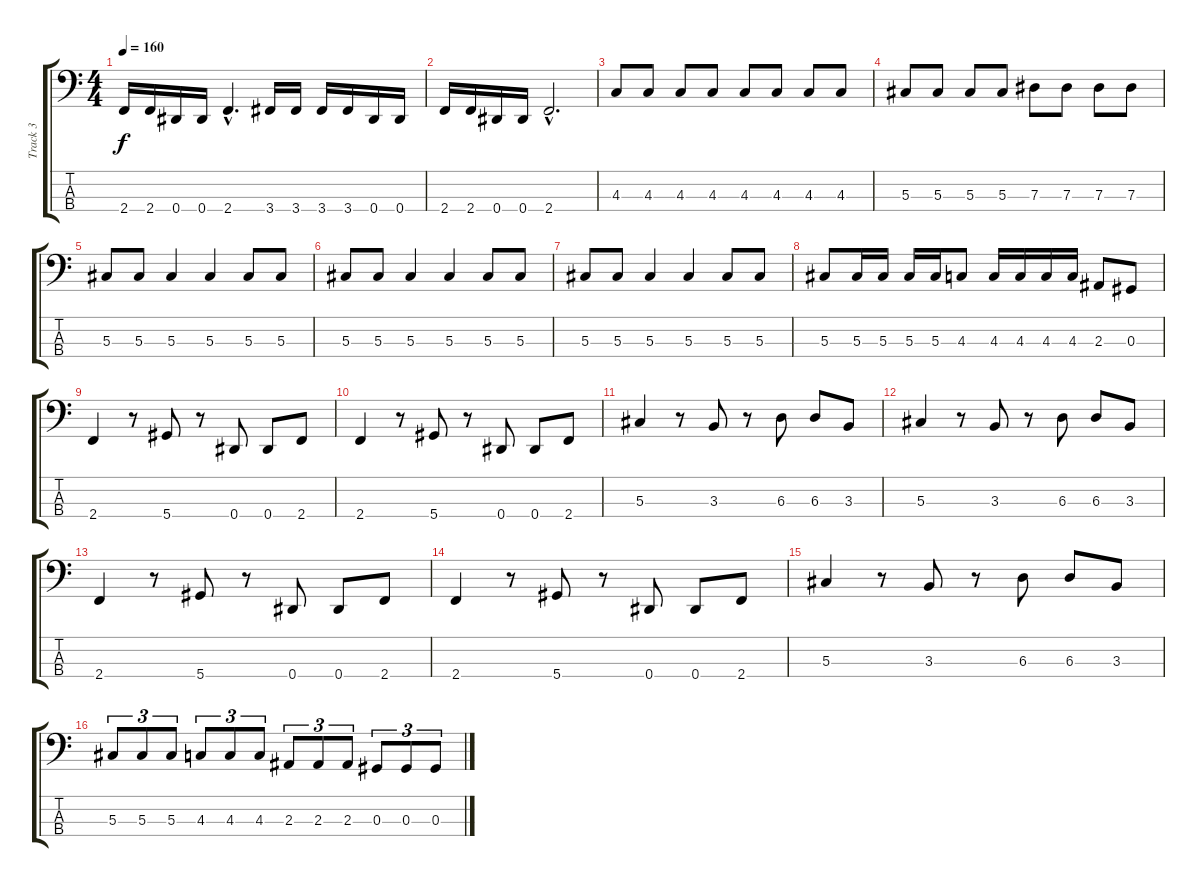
\track ("Track 3" "Track 3") {instrument electricbasspick}
\staff {score tabs}
\tuning (Gb2 Db2 Ab1 Eb1) {hide}
\ts (4 4)
\tempo 160
\clef f4
\ks c
2.4.16{dy f} 2.4.16 0.4.16 0.4.16 2.4{hac}.4{d} 3.4.16 3.4.16 3.4.16 3.4.16 0.4.16 0.4.16 |
2.4.16 2.4.16 0.4.16 0.4.16 2.4{hac}.2{d} |
4.3.8 4.3.8 4.3.8 4.3.8 4.3.8 4.3.8 4.3.8 4.3.8 |
5.3.8 5.3.8 5.3.8 5.3.8 7.3.8 7.3.8 7.3.8 7.3.8 |
5.3.8 5.3.8 5.3.4 5.3.4 5.3.8 5.3.8 |
5.3.8 5.3.8 5.3.4 5.3.4 5.3.8 5.3.8 |
5.3.8 5.3.8 5.3.4 5.3.4 5.3.8 5.3.8 |
5.3.8 5.3.16 5.3.16 5.3.16 5.3.16 4.3.8 4.3.16 4.3.16 4.3.16 4.3.16 2.3.8 0.3.8 |
2.4.4 r.8 5.4.8 r.8 0.4.8 0.4.8 2.4.8 |
2.4.4 r.8 5.4.8 r.8 0.4.8 0.4.8 2.4.8 |
5.3.4 r.8 3.3.8 r.8 6.3.8 6.3.8 3.3.8 |
5.3.4 r.8 3.3.8 r.8 6.3.8 6.3.8 3.3.8 |
2.4.4 r.8 5.4.8 r.8 0.4.8 0.4.8 2.4.8 |
2.4.4 r.8 5.4.8 r.8 0.4.8 0.4.8 2.4.8 |
5.3.4 r.8 3.3.8 r.8 6.3.8 6.3.8 3.3.8 |
5.3.8{tu (3 2)} 5.3.8{tu (3 2)} 5.3.8{tu (3 2)} 4.3.8{tu (3 2)} 4.3.8{tu (3 2)} 4.3.8{tu (3 2)} 2.3.8{tu (3 2)} 2.3.8{tu (3 2)} 2.3.8{tu (3 2)} 0.3.8{tu (3 2)} 0.3.8{tu (3 2)} 0.3.8{tu (3 2)}
